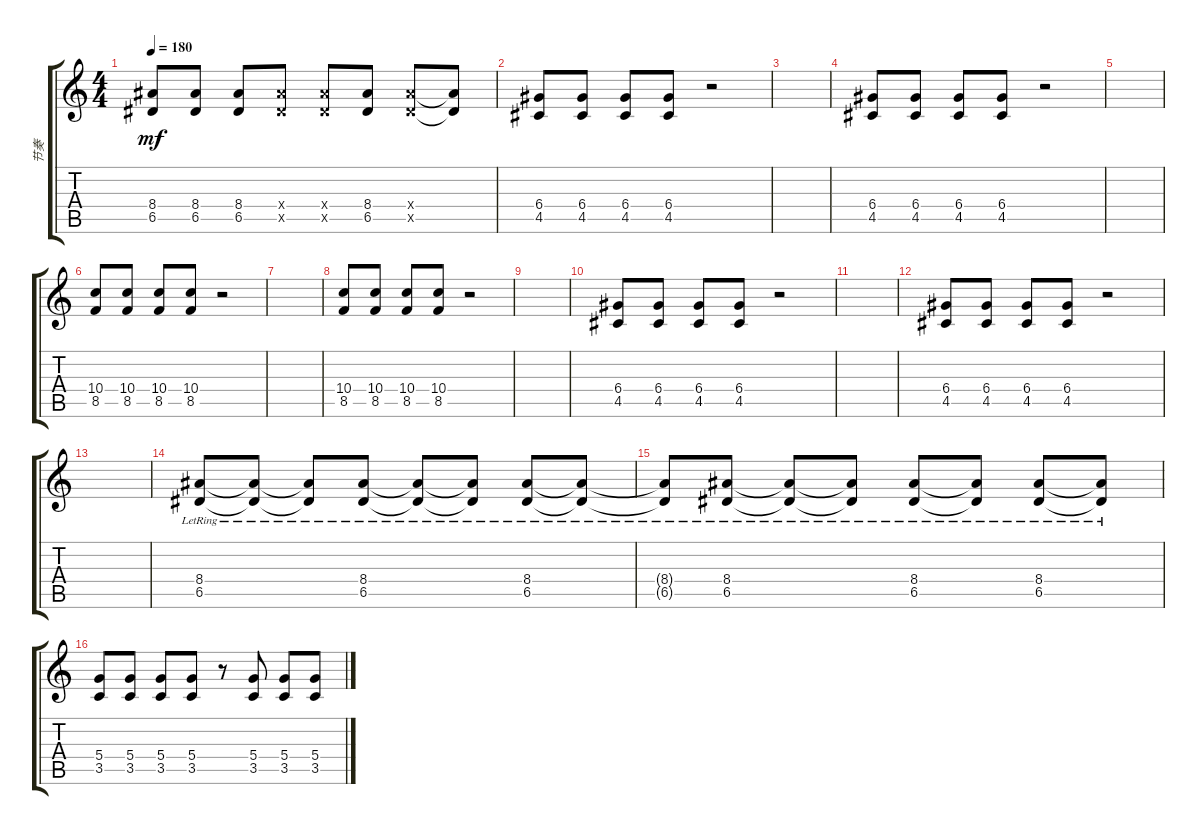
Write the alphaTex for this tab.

\track ("节奏" "节奏") {instrument overdrivenguitar}
\staff {score tabs}
\tuning (E4 B3 G3 D3 A2 E2) {hide}
\ts (4 4)
\tempo 180
\clef g2
\ks c
(8.4{t} 6.5{t}).8{dy mf} (8.4 6.5).8 (8.4 6.5).8 (8.4{x} 6.5{x}).8 (8.4{x} 6.5{x}).8 (8.4 6.5).8 (8.4{x} 6.5{x}).8 (8.4{t} 6.5{t}).8 |
(6.4 4.5).8 (6.4 4.5).8 (6.4 4.5).8 (6.4 4.5).8 r.2 |
|
(6.4 4.5).8 (6.4 4.5).8 (6.4 4.5).8 (6.4 4.5).8 r.2 |
|
(10.4 8.5).8 (10.4 8.5).8 (10.4 8.5).8 (10.4 8.5).8 r.2 |
|
(10.4 8.5).8 (10.4 8.5).8 (10.4 8.5).8 (10.4 8.5).8 r.2 |
|
(6.4 4.5).8 (6.4 4.5).8 (6.4 4.5).8 (6.4 4.5).8 r.2 |
|
(6.4 4.5).8 (6.4 4.5).8 (6.4 4.5).8 (6.4 4.5).8 r.2 |
|
(8.4{lr} 6.5{lr}).8 (8.4{lr t} 6.5{lr t}).8 (8.4{lr t} 6.5{lr t}).8 (8.4{lr} 6.5{lr}).8 (8.4{lr t} 6.5{lr t}).8 (8.4{lr t} 6.5{lr t}).8 (8.4{lr} 6.5{lr}).8 (8.4{lr t} 6.5{lr t}).8 |
(8.4{lr t} 6.5{lr t}).8 (8.4{lr} 6.5{lr}).8 (8.4{lr t} 6.5{lr t}).8 (8.4{lr t} 6.5{lr t}).8 (8.4{lr} 6.5{lr}).8 (8.4{lr t} 6.5{lr t}).8 (8.4{lr} 6.5{lr}).8 (8.4{lr t} 6.5{lr t}).8 |
(5.4 3.5).8 (5.4 3.5).8 (5.4 3.5).8 (5.4 3.5).8 r.8 (5.4 3.5).8 (5.4 3.5).8 (5.4 3.5).8
